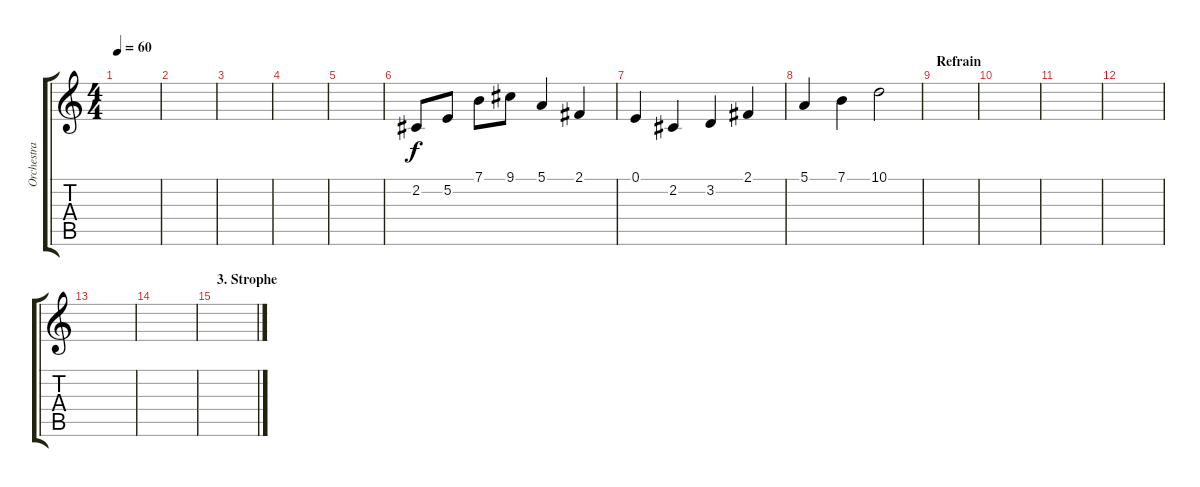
\track ("Orchestra" "Orchestra") {instrument synthstrings1}
\staff {score tabs}
\tuning (E4 B3 G3 D3 A2 E2) {hide}
\ts (4 4)
\tempo 60
\clef g2
\ks c
|
|
|
|
|
2.2.8 5.2.8 7.1.8 9.1.8 5.1.4 2.1.4 |
0.1.4 2.2.4 3.2.4 2.1.4 |
5.1.4 7.1.4 10.1.2 |
\section ("" "Refrain")
|
|
|
|
|
|
\section ("" "3. Strophe")
